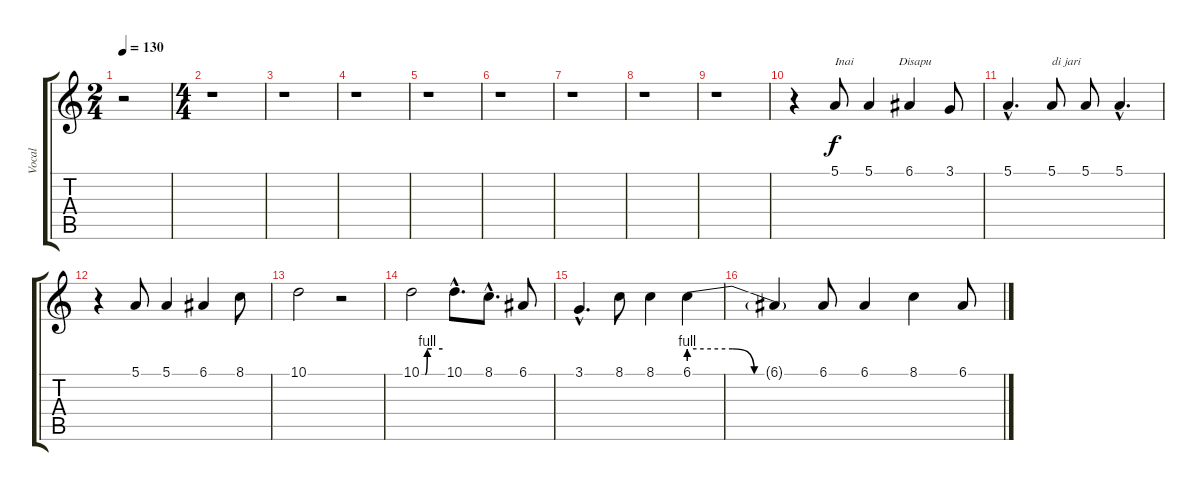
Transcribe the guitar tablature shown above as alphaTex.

\track ("Vocal" "Vocal") {instrument trumpet}
\staff {score tabs}
\tuning (E4 B3 G3 D3 A2 E2) {hide}
\ts (2 4)
\tempo 130
\clef g2
\ks c
r.2{dy f instrument trumpet} |
\ts (4 4)
r.1 |
r.1 |
r.1 |
r.1 |
r.1 |
r.1 |
r.1 |
r.1 |
r.4 5.1.8{txt "Inai               Disapu "} 5.1.4 6.1.4 3.1.8 |
5.1{hac}.4{d} 5.1.8{txt "di jari"} 5.1.8 5.1{hac}.4{d} |
r.4 5.1.8 5.1.4 6.1.4 8.1.8 |
10.1.2 r.2 |
10.1{be (custom 0 0 11 0 17 4 30 4 60 4)}.2 10.1{hac}.8{d} 8.1{hac}.8{d} 6.1.8 |
3.1{hac}.4{d} 8.1.8 8.1.4 6.1{be (custom 0 4 20 4 30 0 40 0 60 0)}.4 |
6.1{t}.4 6.1.8 6.1.4 8.1.4 6.1.8
